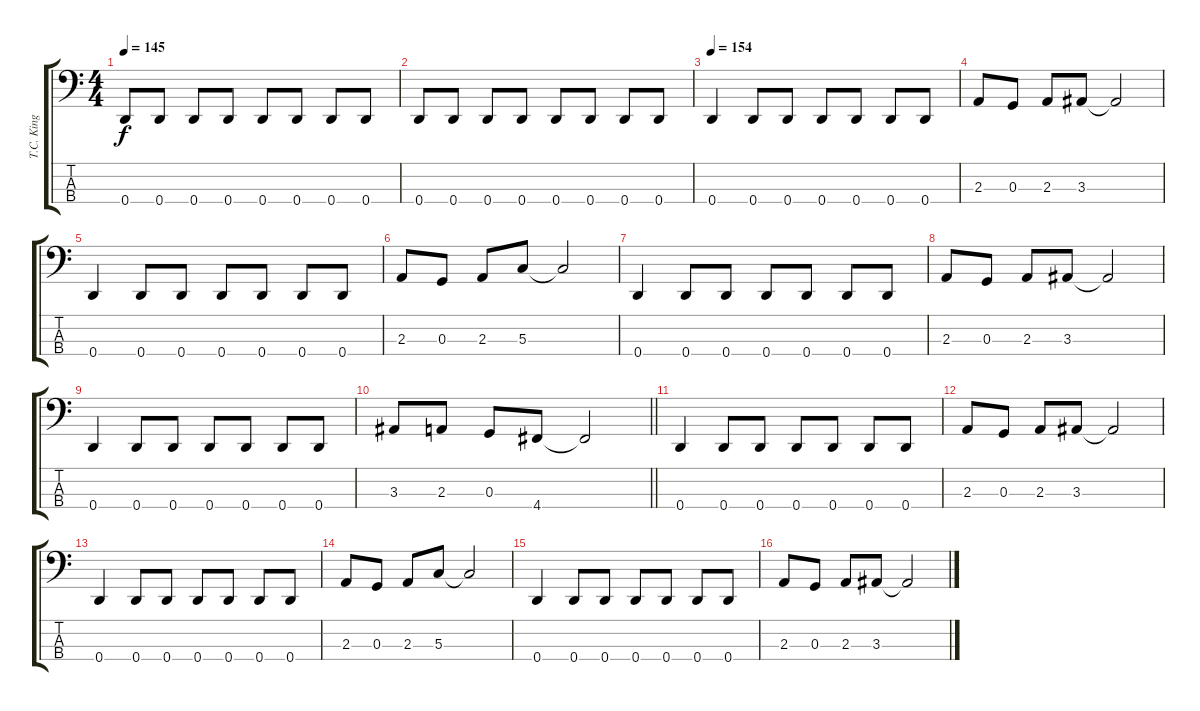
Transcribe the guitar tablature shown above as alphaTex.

\track ("T.C. King" "T.C. King") {instrument electricbasspick}
\staff {score tabs}
\tuning (F2 C2 G1 D1) {hide}
\ts (4 4)
\tempo 145
\clef f4
\ks c
0.4.8{dy f} 0.4.8 0.4.8 0.4.8 0.4.8 0.4.8 0.4.8 0.4.8 |
0.4.8 0.4.8 0.4.8 0.4.8 0.4.8 0.4.8 0.4.8 0.4.8 |
\tempo 154
0.4.4 0.4.8 0.4.8 0.4.8 0.4.8 0.4.8 0.4.8 |
2.3.8 0.3.8 2.3.8 3.3.8 3.3{t}.2 |
0.4.4 0.4.8 0.4.8 0.4.8 0.4.8 0.4.8 0.4.8 |
2.3.8 0.3.8 2.3.8 5.3.8 5.3{t}.2 |
0.4.4 0.4.8 0.4.8 0.4.8 0.4.8 0.4.8 0.4.8 |
2.3.8 0.3.8 2.3.8 3.3.8 3.3{t}.2 |
0.4.4 0.4.8 0.4.8 0.4.8 0.4.8 0.4.8 0.4.8 |
\barLineRight lightlight
3.3.8 2.3.8 0.3.8 4.4.8 4.4{t}.2 |
0.4.4 0.4.8 0.4.8 0.4.8 0.4.8 0.4.8 0.4.8 |
2.3.8 0.3.8 2.3.8 3.3.8 3.3{t}.2 |
0.4.4 0.4.8 0.4.8 0.4.8 0.4.8 0.4.8 0.4.8 |
2.3.8 0.3.8 2.3.8 5.3.8 5.3{t}.2 |
0.4.4 0.4.8 0.4.8 0.4.8 0.4.8 0.4.8 0.4.8 |
2.3.8 0.3.8 2.3.8 3.3.8 3.3{t}.2
